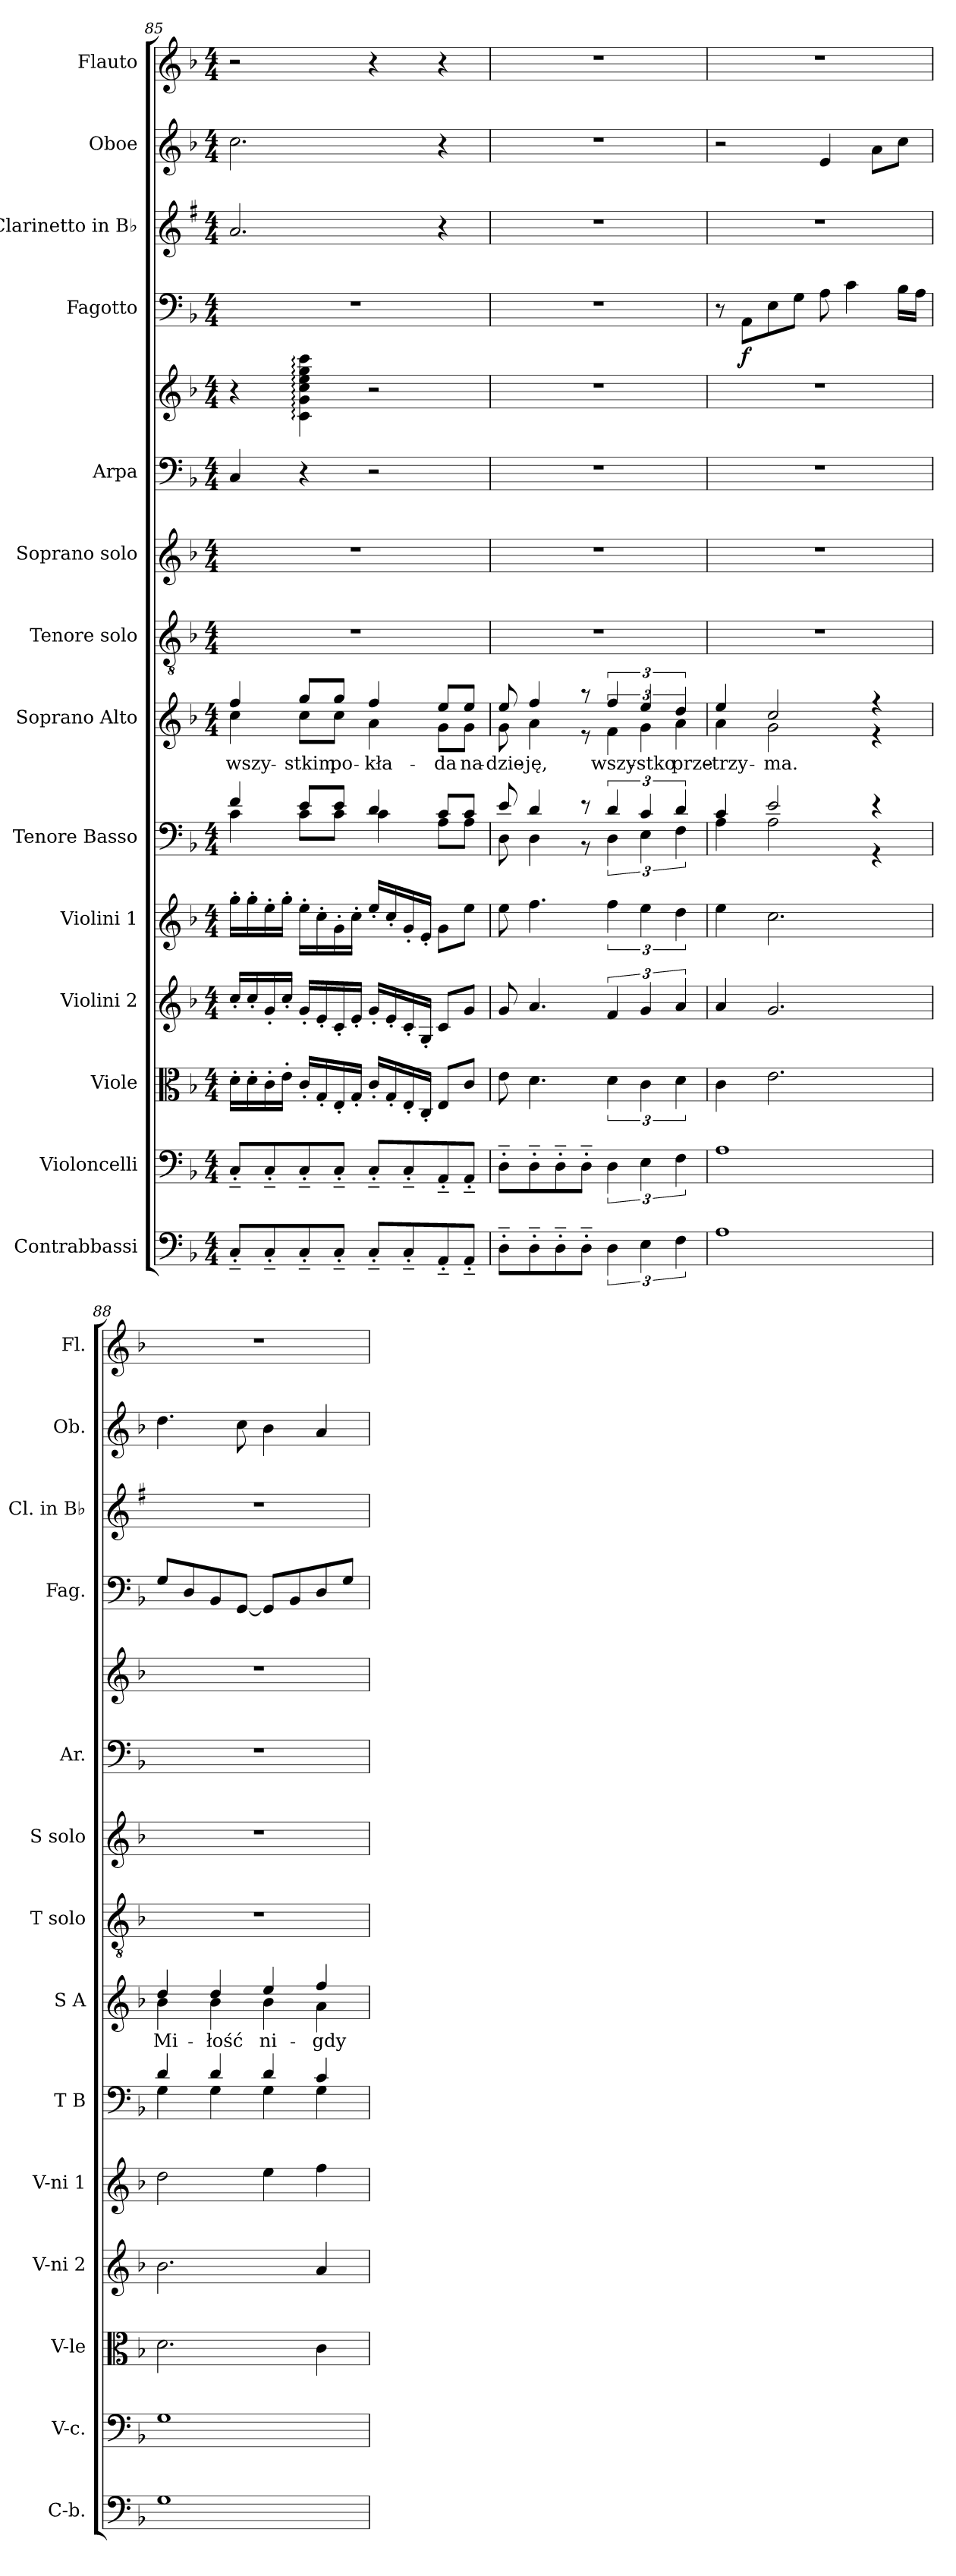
**kern	**kern	**kern	**kern	**kern	**kern	**kern	**text	**kern	**kern	**kern	**kern	**kern	**dynam	**kern	**kern	**kern
*part14	*part13	*part12	*part11	*part10	*part9	*part8	*part8	*part7	*part6	*part5	*part5	*part4	*part4	*part3	*part2	*part1
*staff15	*staff14	*staff13	*staff12	*staff11	*staff10	*staff9	*staff9	*staff8	*staff7	*staff6	*staff5	*staff4	*staff4	*staff3	*staff2	*staff1
*I"Contrabbassi	*I"Violoncelli	*I"Viole	*I"Violini 2	*I"Violini 1	*I"Tenore Basso	*I"Soprano Alto	*	*I"Tenore solo	*I"Soprano solo	*I"Arpa	*	*I"Fagotto	*	*I"Clarinetto in B♭	*I"Oboe	*I"Flauto
*I'C-b.	*I'V-c.	*I'V-le	*I'V-ni 2	*I'V-ni 1	*I'T B	*I'S A	*	*I'T solo	*I'S solo	*I'Ar.	*	*I'Fag.	*	*I'Cl. in B♭	*I'Ob.	*I'Fl.
*clefF4	*clefF4	*clefC3	*clefG2	*clefG2	*clefF4	*clefG2	*	*clefGv2	*clefG2	*clefF4	*clefG2	*clefF4	*	*clefG2	*clefG2	*clefG2
*	*	*	*	*	*	*	*	*	*	*	*	*	*	*ITrd1c2	*	*
*k[b-]	*k[b-]	*k[b-]	*k[b-]	*k[b-]	*k[b-]	*k[b-]	*	*k[b-]	*k[b-]	*k[b-]	*k[b-]	*k[b-]	*	*k[b-]	*k[b-]	*k[b-]
*M4/4	*M4/4	*M4/4	*M4/4	*M4/4	*M4/4	*M4/4	*	*M4/4	*M4/4	*M4/4	*M4/4	*M4/4	*	*M4/4	*M4/4	*M4/4
=85	=85	=85	=85	=85	=85	=85	=85	=85	=85	=85	=85	=85	=85	=85	=85	=85
*	*	*	*	*	*^	*^	*	*	*	*	*	*	*	*	*	*
8C'~L	8C'~L	16d'LL	16cc'LL	16gg'LL	4f	4c	4ff	4cc	wszy-	1r	1r	4C	4r	1r	.	2.g	2.cc	2r
.	.	16d'	16cc'	16gg'	.	.	.	.	.	.	.	.	.	.	.	.	.	.
8C'~	8C'~	16c'	16g'	16ee'	.	.	.	.	.	.	.	.	.	.	.	.	.	.
.	.	16e'JJ	16cc'JJ	16gg'JJ	.	.	.	.	.	.	.	.	.	.	.	.	.	.
8C'~	8C'~	16c'LL	16g'LL	16ee'LL	8eL	8cL	8ggL	8ccL	-stkim	.	.	4r	4c: 4g: 4cc: 4ee: 4gg: 4ccc:	.	.	.	.	.
.	.	16G'	16e'	16cc'	.	.	.	.	.	.	.	.	.	.	.	.	.	.
8C'~J	8C'~J	16E'	16c'	16g'	8eJ	8cJ	8ggJ	8ccJ	po-	.	.	.	.	.	.	.	.	.
.	.	16G'JJ	16e'JJ	16cc'JJ	.	.	.	.	.	.	.	.	.	.	.	.	.	.
8C'~L	8C'~L	16c'LL	16g'LL	16ee'LL	4d	4c	4ff	4a	-kła-	.	.	2r	2r	.	.	.	.	4r
.	.	16G'	16e'	16cc'	.	.	.	.	.	.	.	.	.	.	.	.	.	.
8C'~	8C'~	16E'	16c'	16g'	.	.	.	.	.	.	.	.	.	.	.	.	.	.
.	.	16C'JJ	16G'JJ	16e'JJ	.	.	.	.	.	.	.	.	.	.	.	.	.	.
8AA'~	8AA'~	8EL	8cL	8gL	8cL	8AL	8eeL	8gL	-da	.	.	.	.	.	.	4r	4r	4r
8AA'~J	8AA'~J	8cJ	8gJ	8eeJ	8cJ	8AJ	8eeJ	8gJ	na-	.	.	.	.	.	.	.	.	.
=86	=86	=86	=86	=86	=86	=86	=86	=86	=86	=86	=86	=86	=86	=86	=86	=86	=86	=86
8D'~L	8D'~L	8e	8g	8ee	8e	8D	8ee	8g	-dzie-	1r	1r	1r	1r	1r	.	1r	1r	1r
8D'~	8D'~	4.d	4.a	4.ff	4d	4D	4ff	4a	-ję,	.	.	.	.	.	.	.	.	.
8D'~	8D'~	.	.	.	.	.	.	.	.	.	.	.	.	.	.	.	.	.
8D'~J	8D'~J	.	.	.	8r	8r	8r	8r	.	.	.	.	.	.	.	.	.	.
6D	6D	6d	6f	6ff	6d	6D	6ff	6f	wszy-	.	.	.	.	.	.	.	.	.
6E	6E	6c	6g	6ee	6c	6E	6ee	6g	-stko	.	.	.	.	.	.	.	.	.
6F	6F	6d	6a	6dd	6d	6F	6dd	6a	prze-	.	.	.	.	.	.	.	.	.
=87	=87	=87	=87	=87	=87	=87	=87	=87	=87	=87	=87	=87	=87	=87	=87	=87	=87	=87
1A	1A	4c	4a	4ee	4c	4A	4ee	4a	-trzy-	1r	1r	1r	1r	8r	.	1r	2r	1r
.	.	.	.	.	.	.	.	.	.	.	.	.	.	8AAL	f	.	.	.
.	.	2.e	2.g	2.cc	2e	2A	2cc	2g	-ma.	.	.	.	.	8E	.	.	.	.
.	.	.	.	.	.	.	.	.	.	.	.	.	.	8GJ	.	.	.	.
.	.	.	.	.	.	.	.	.	.	.	.	.	.	8A	.	.	4e	.
.	.	.	.	.	.	.	.	.	.	.	.	.	.	4c	.	.	.	.
.	.	.	.	.	4r	4r	4r	4r	.	.	.	.	.	.	.	.	8aL	.
.	.	.	.	.	.	.	.	.	.	.	.	.	.	16B-LL	.	.	8ccJ	.
.	.	.	.	.	.	.	.	.	.	.	.	.	.	16AJJ	.	.	.	.
=88	=88	=88	=88	=88	=88	=88	=88	=88	=88	=88	=88	=88	=88	=88	=88	=88	=88	=88
1G	1G	2.d	2.b-	2dd	4d	4G	4dd	4b-	Mi-	1r	1r	1r	1r	8GL	.	1r	4.dd	1r
.	.	.	.	.	.	.	.	.	.	.	.	.	.	8D	.	.	.	.
.	.	.	.	.	4d	4G	4dd	4b-	-łość	.	.	.	.	8BB-	.	.	.	.
.	.	.	.	.	.	.	.	.	.	.	.	.	.	[8GGJ	.	.	8cc	.
.	.	.	.	4ee	4d	4G	4ee	4b-	ni-	.	.	.	.	8GGL]	.	.	4b-	.
.	.	.	.	.	.	.	.	.	.	.	.	.	.	8BB-	.	.	.	.
.	.	4c	4a	4ff	4c	4G	4ff	4a	-gdy	.	.	.	.	8D	.	.	4a	.
.	.	.	.	.	.	.	.	.	.	.	.	.	.	8GJ	.	.	.	.
*	*	*	*	*	*v	*v	*	*	*	*	*	*	*	*	*	*	*	*
*	*	*	*	*	*	*v	*v	*	*	*	*	*	*	*	*	*	*
=	=	=	=	=	=	=	=	=	=	=	=	=	=	=	=	=
*-	*-	*-	*-	*-	*-	*-	*-	*-	*-	*-	*-	*-	*-	*-	*-	*-
